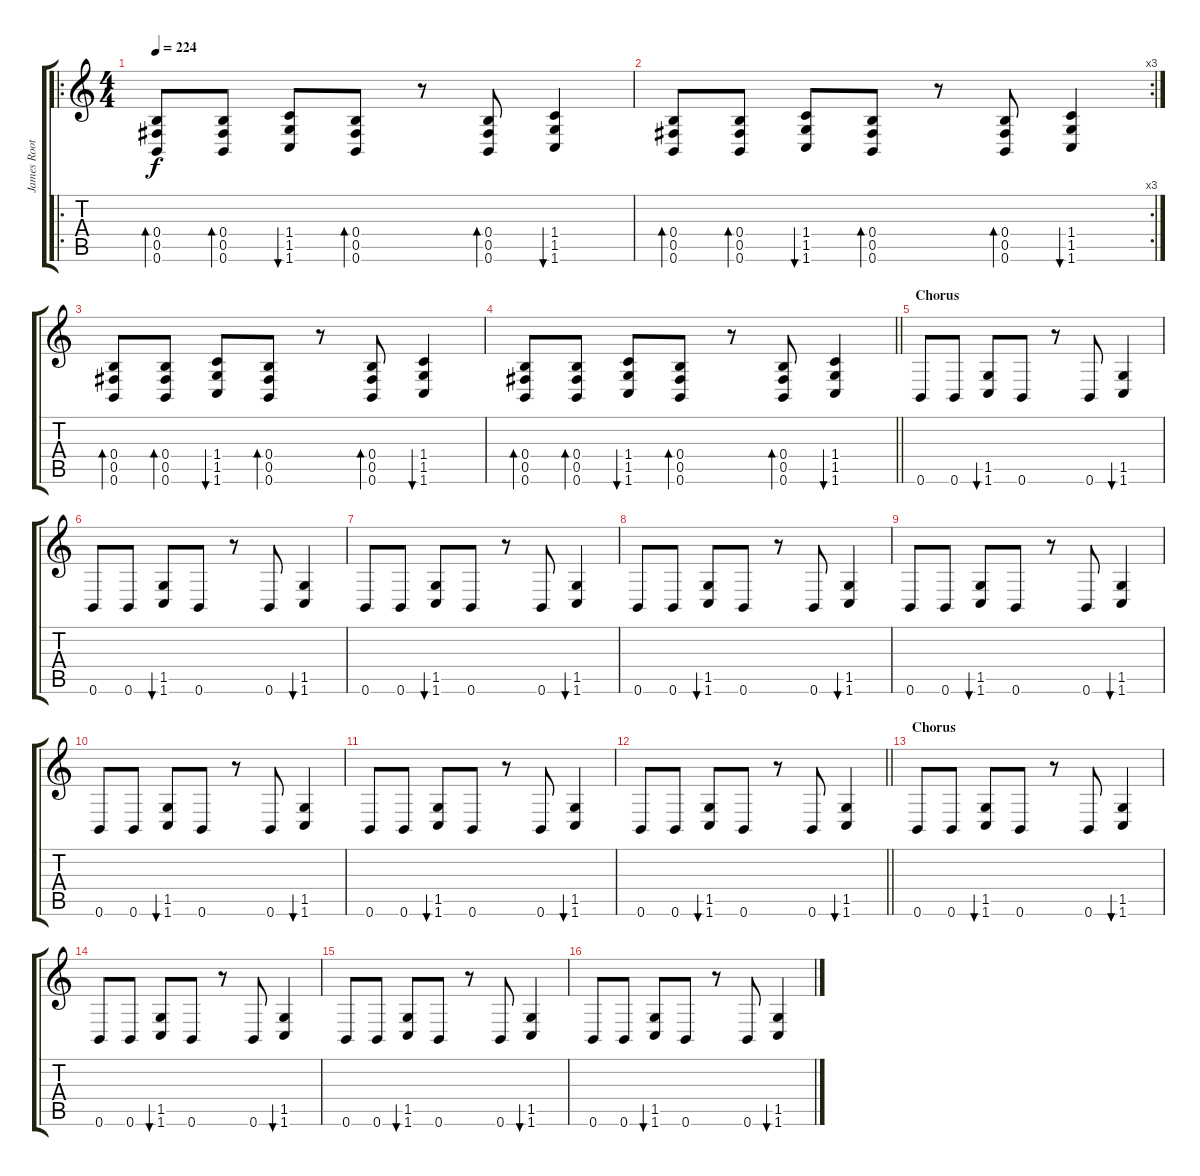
\track ("James Root" "James Root") {instrument overdrivenguitar}
\staff {score tabs}
\tuning (Db4 Ab3 E3 B2 Gb2 B1) {hide}
\ro
\ts (4 4)
\tempo 224
\clef g2
\ks c
(0.4 0.5 0.6).8{bd 60 dy f} (0.4 0.5 0.6).8{bd 60} (1.4 1.5 1.6).8{bu 60} (0.4 0.5 0.6).8{bd 60} r.8 (0.4 0.5 0.6).8{bd 60} (1.4 1.5 1.6).4{bu 60} |
\rc 3
(0.4 0.5 0.6).8{bd 60} (0.4 0.5 0.6).8{bd 60} (1.4 1.5 1.6).8{bu 60} (0.4 0.5 0.6).8{bd 60} r.8 (0.4 0.5 0.6).8{bd 60} (1.4 1.5 1.6).4{bu 60} |
(0.4 0.5 0.6).8{bd 60} (0.4 0.5 0.6).8{bd 60} (1.4 1.5 1.6).8{bu 60} (0.4 0.5 0.6).8{bd 60} r.8 (0.4 0.5 0.6).8{bd 60} (1.4 1.5 1.6).4{bu 60} |
\barLineRight lightlight
(0.4 0.5 0.6).8{bd 60} (0.4 0.5 0.6).8{bd 60} (1.4 1.5 1.6).8{bu 60} (0.4 0.5 0.6).8{bd 60} r.8 (0.4 0.5 0.6).8{bd 60} (1.4 1.5 1.6).4{bu 60} |
\section ("" "Chorus")
0.6.8 0.6.8 (1.5 1.6).8{bu 60} 0.6.8 r.8 0.6.8 (1.5 1.6).4{bu 60} |
0.6.8 0.6.8 (1.5 1.6).8{bu 60} 0.6.8 r.8 0.6.8 (1.5 1.6).4{bu 60} |
0.6.8 0.6.8 (1.5 1.6).8{bu 60} 0.6.8 r.8 0.6.8 (1.5 1.6).4{bu 60} |
0.6.8 0.6.8 (1.5 1.6).8{bu 60} 0.6.8 r.8 0.6.8 (1.5 1.6).4{bu 60} |
0.6.8 0.6.8 (1.5 1.6).8{bu 60} 0.6.8 r.8 0.6.8 (1.5 1.6).4{bu 60} |
0.6.8 0.6.8 (1.5 1.6).8{bu 60} 0.6.8 r.8 0.6.8 (1.5 1.6).4{bu 60} |
0.6.8 0.6.8 (1.5 1.6).8{bu 60} 0.6.8 r.8 0.6.8 (1.5 1.6).4{bu 60} |
\barLineRight lightlight
0.6.8 0.6.8 (1.5 1.6).8{bu 60} 0.6.8 r.8 0.6.8 (1.5 1.6).4{bu 60} |
\section ("" "Chorus")
0.6.8 0.6.8 (1.5 1.6).8{bu 60} 0.6.8 r.8 0.6.8 (1.5 1.6).4{bu 60} |
0.6.8 0.6.8 (1.5 1.6).8{bu 60} 0.6.8 r.8 0.6.8 (1.5 1.6).4{bu 60} |
0.6.8 0.6.8 (1.5 1.6).8{bu 60} 0.6.8 r.8 0.6.8 (1.5 1.6).4{bu 60} |
0.6.8 0.6.8 (1.5 1.6).8{bu 60} 0.6.8 r.8 0.6.8 (1.5 1.6).4{bu 60}
